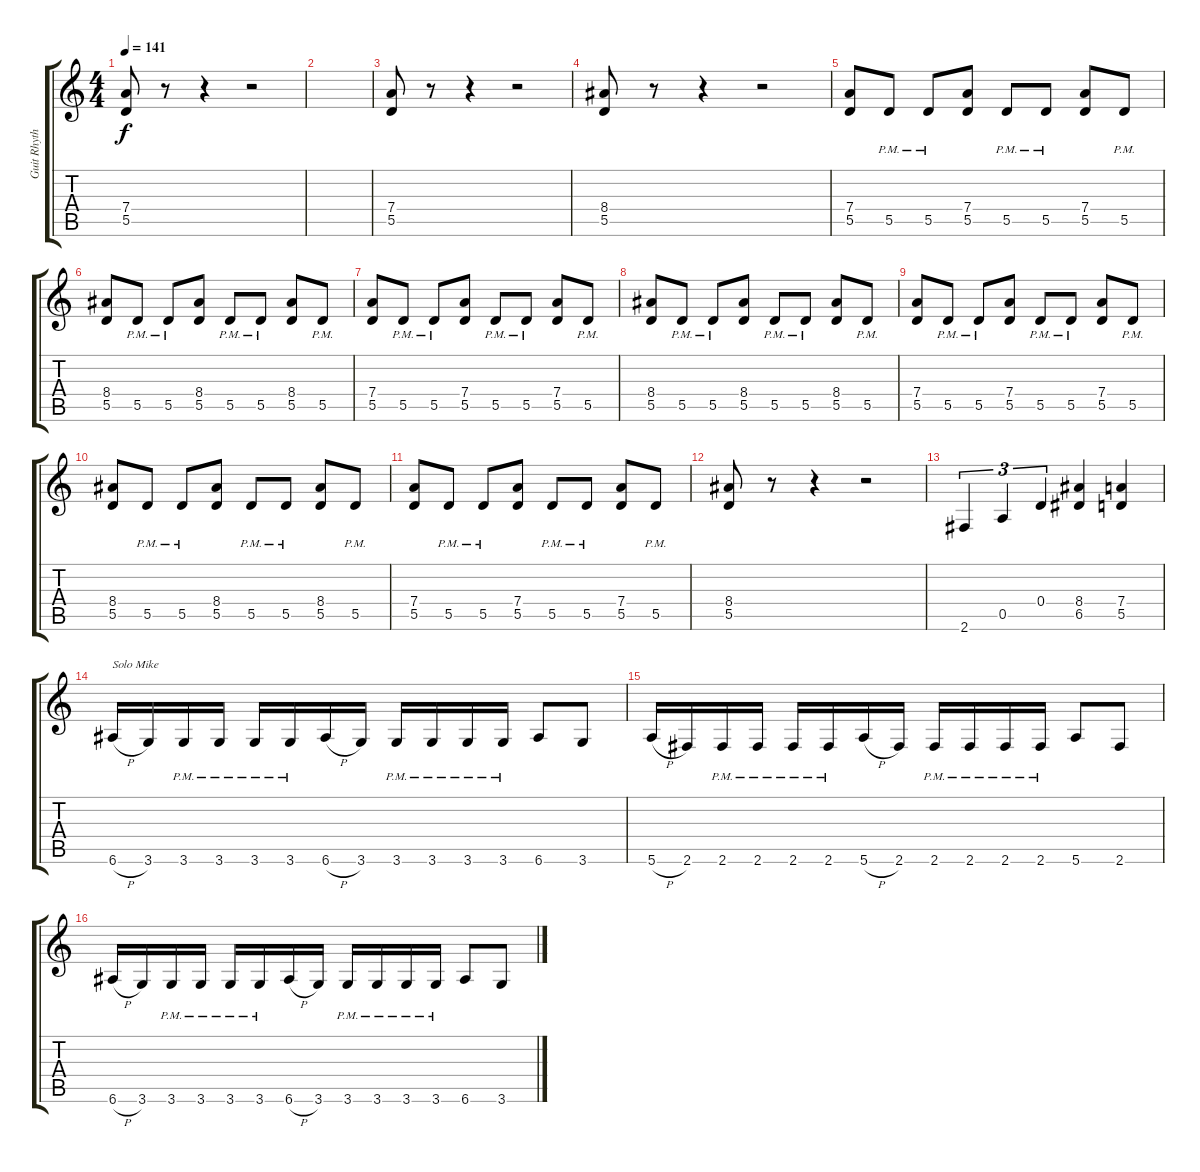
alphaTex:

\track ("Guit Rhythm 1" "Guit Rhyth") {instrument overdrivenguitar}
\staff {score tabs}
\tuning (E4 B3 G3 D3 A2 E2) {hide}
\ts (4 4)
\tempo 141
\clef g2
\ks c
(7.4 5.5).8{dy f} r.8 r.4 r.2 |
|
(7.4 5.5).8 r.8 r.4 r.2 |
(8.4 5.5).8 r.8 r.4 r.2 |
(7.4 5.5).8 5.5{pm}.8 5.5{pm}.8 (7.4 5.5).8 5.5{pm}.8 5.5{pm}.8 (7.4 5.5).8 5.5{pm}.8 |
(8.4 5.5).8 5.5{pm}.8 5.5{pm}.8 (8.4 5.5).8 5.5{pm}.8 5.5{pm}.8 (8.4 5.5).8 5.5{pm}.8 |
(7.4 5.5).8 5.5{pm}.8 5.5{pm}.8 (7.4 5.5).8 5.5{pm}.8 5.5{pm}.8 (7.4 5.5).8 5.5{pm}.8 |
(8.4 5.5).8 5.5{pm}.8 5.5{pm}.8 (8.4 5.5).8 5.5{pm}.8 5.5{pm}.8 (8.4 5.5).8 5.5{pm}.8 |
(7.4 5.5).8 5.5{pm}.8 5.5{pm}.8 (7.4 5.5).8 5.5{pm}.8 5.5{pm}.8 (7.4 5.5).8 5.5{pm}.8 |
(8.4 5.5).8 5.5{pm}.8 5.5{pm}.8 (8.4 5.5).8 5.5{pm}.8 5.5{pm}.8 (8.4 5.5).8 5.5{pm}.8 |
(7.4 5.5).8 5.5{pm}.8 5.5{pm}.8 (7.4 5.5).8 5.5{pm}.8 5.5{pm}.8 (7.4 5.5).8 5.5{pm}.8 |
(8.4 5.5).8 r.8 r.4 r.2 |
2.6.4{tu (3 2)} 0.5.4{tu (3 2)} 0.4.4{tu (3 2)} (8.4 6.5).4 (7.4 5.5).4 |
6.6{h}.16{txt "Solo Mike"} 3.6.16 3.6{pm}.16 3.6{pm}.16 3.6{pm}.16 3.6{pm}.16 6.6{h}.16 3.6.16 3.6{pm}.16 3.6{pm}.16 3.6{pm}.16 3.6{pm}.16 6.6.8 3.6.8 |
5.6{h}.16 2.6.16 2.6{pm}.16 2.6{pm}.16 2.6{pm}.16 2.6{pm}.16 5.6{h}.16 2.6.16 2.6{pm}.16 2.6{pm}.16 2.6{pm}.16 2.6{pm}.16 5.6.8 2.6.8 |
6.6{h}.16 3.6.16 3.6{pm}.16 3.6{pm}.16 3.6{pm}.16 3.6{pm}.16 6.6{h}.16 3.6.16 3.6{pm}.16 3.6{pm}.16 3.6{pm}.16 3.6{pm}.16 6.6.8 3.6.8
